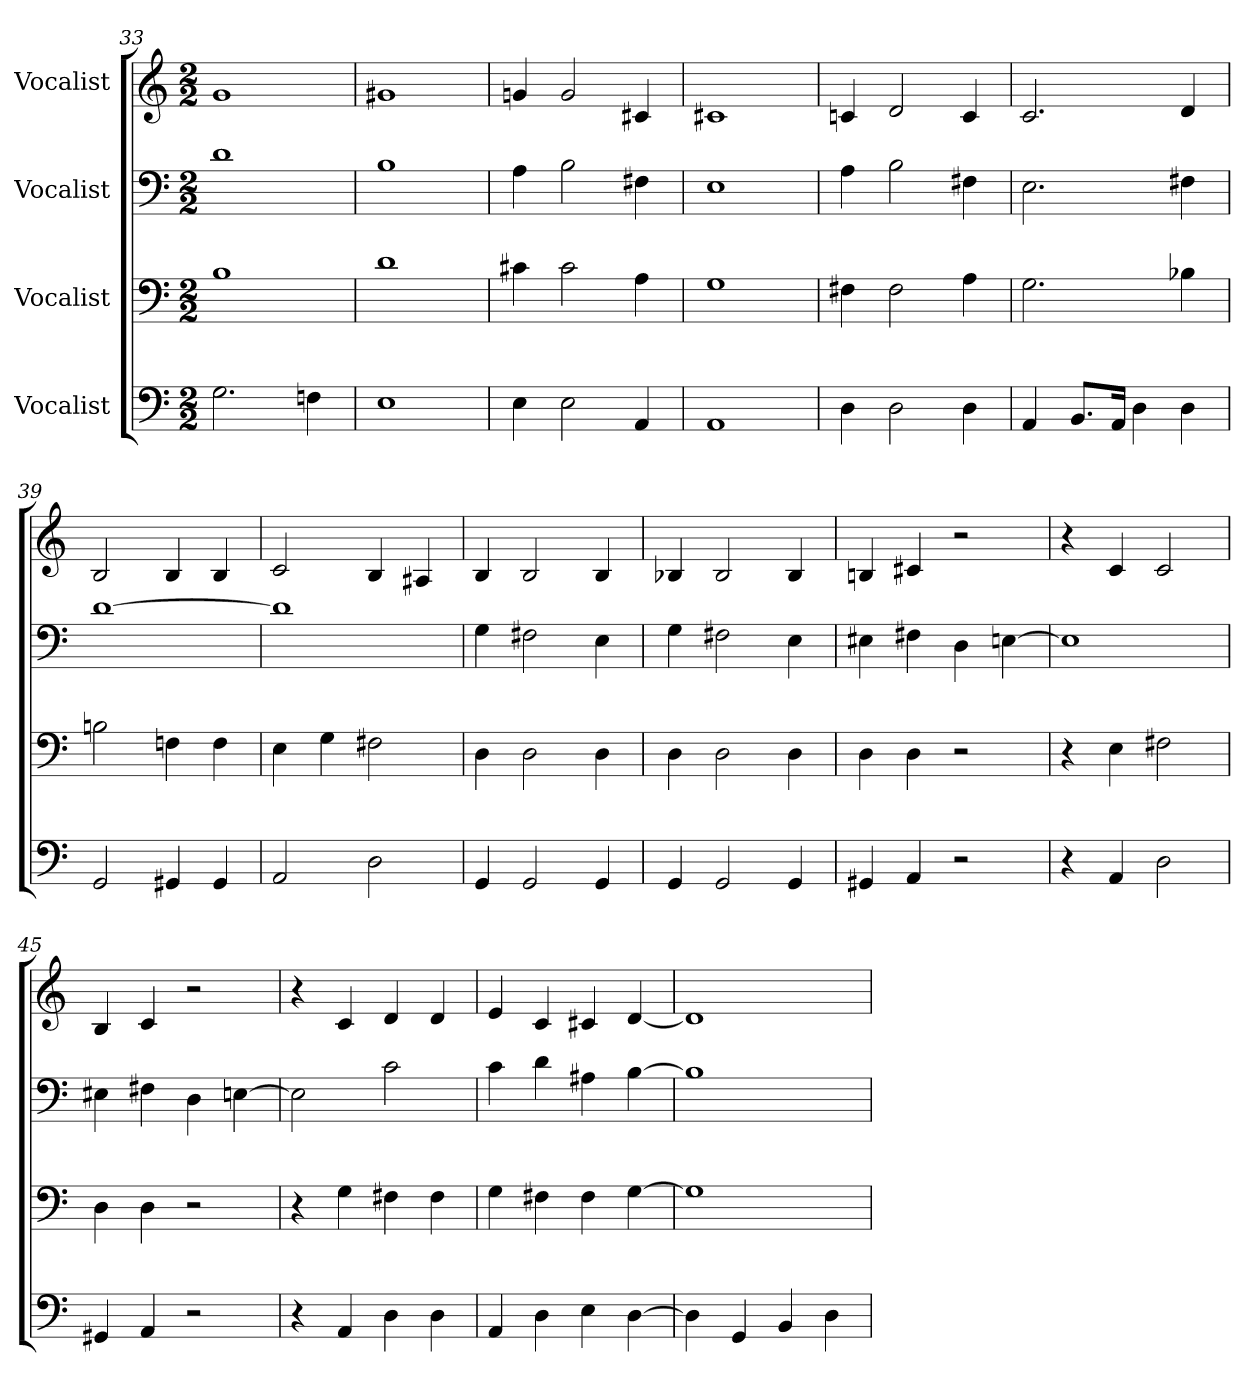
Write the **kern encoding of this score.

**kern	**kern	**kern	**kern
*part4	*part3	*part2	*part1
*staff4	*staff3	*staff2	*staff1
*I"Vocalist	*I"Vocalist	*I"Vocalist	*I"Vocalist
*M2/2	*M2/2	*M2/2	*M2/2
=33	=33	=33	=33
2.G	1B	1d	1g
4Fn	.	.	.
=34	=34	=34	=34
1E	1d	1B	1g#X
=35	=35	=35	=35
4E	4c#X	4A	4gn
2E	2c#	2B	2g
4AA	4A	4F#X	4c#X
=36	=36	=36	=36
1AA	1G	1E	1c#X
=37	=37	=37	=37
4D	4F#X	4A	4cn
2D	2F#	2B	2d
4D	4A	4F#X	4c
=38	=38	=38	=38
4AA	2.G	2.E	2.c
8.BBL	.	.	.
16AAJk	.	.	.
4D	.	.	.
4D	4B-X	4F#X	4d
=39	=39	=39	=39
2GG	2Bn	[1d	2B
4GG#X	4Fn	.	4B
4GG#	4F	.	4B
=40	=40	=40	=40
2AA	4E	1d]	2c
.	4G	.	.
2D	2F#X	.	4B
.	.	.	4A#X
=41	=41	=41	=41
4GG	4D	4G	4B
2GG	2D	2F#X	2B
4GG	4D	4E	4B
=42	=42	=42	=42
4GG	4D	4G	4B-X
2GG	2D	2F#X	2B-
4GG	4D	4E	4B-
=43	=43	=43	=43
4GG#X	4D	4E#X	4Bn
4AA	4D	4F#X	4c#X
2r	2r	4D	2r
.	.	[4En	.
=44	=44	=44	=44
4r	4r	1E]	4r
4AA	4E	.	4c
2D	2F#X	.	2c
=45	=45	=45	=45
4GG#X	4D	4E#X	4B
4AA	4D	4F#X	4c
2r	2r	4D	2r
.	.	[4En	.
=46	=46	=46	=46
4r	4r	2E]	4r
4AA	4G	.	4c
4D	4F#X	2c	4d
4D	4F#	.	4d
=47	=47	=47	=47
4AA	4G	4c	4e
4D	4F#X	4d	4c
4E	4F#	4A#X	4c#X
[4D	[4G	[4B	[4d
=48	=48	=48	=48
4D]	1G]	1B]	1d]
4GG	.	.	.
4BB	.	.	.
4D	.	.	.
=	=	=	=
*-	*-	*-	*-
